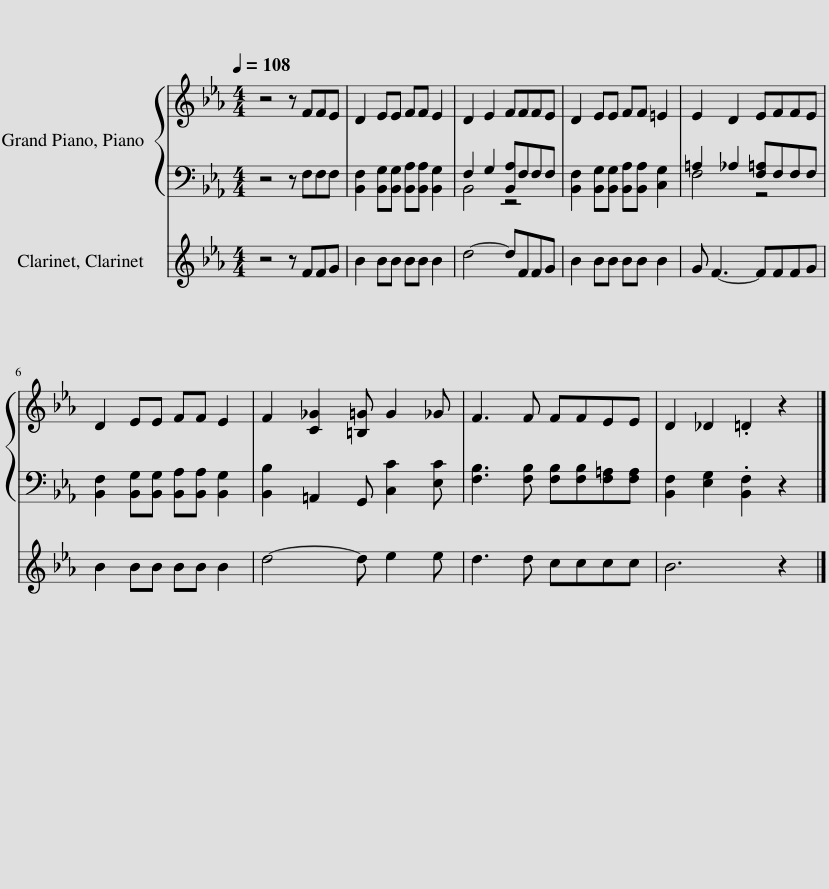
X:1
%%score { 1 | ( 2 3 ) } 4
L:1/8
Q:1/4=108
M:4/4
I:linebreak $
K:Eb
V:1 treble
V:2 bass
V:3 bass
V:4 treble
V:1
 z4 z FFE | D2 EE FF E2 | D2 E2 FFFE | D2 EE FF =E2 | E2 D2 EFFE |$ %5
 D2 EE FF E2 | F2 [C_G]2 [=B,=G] G2 _G | F3 F FFEE | D2 _D2 .=D2 z2 |] %9
V:2
 z4 z F,F,F, | [B,,F,]2 [B,,G,][B,,G,] [B,,A,][B,,A,] [B,,G,]2 | F,2 G,2 [B,,A,]F,F,F, | [B,,F,]2 [B,,G,][B,,G,] [B,,A,][B,,A,] [C,G,]2 | =A,2 _A,2 [F,=A,]F,F,F, |$ %5
 [B,,F,]2 [B,,G,][B,,G,] [B,,A,][B,,A,] [B,,G,]2 | [B,,B,]2 =A,,2 G,, [C,C]2 [E,C] | [F,B,]3 [F,B,] [F,B,][F,B,][F,=A,][F,A,] | [B,,F,]2 [E,G,]2 .[B,,F,]2 z2 |] %9
V:3
 x8 | x8 | B,,4 z4 | x8 | F,4 z4 |$ %5
 x8 | x8 | x8 | x8 |] %9
V:4
 z4 z FFG | B2 BB BB B2 | d4- dFFG | B2 BB BB B2 | G F3- FFFG |$ %5
 B2 BB BB B2 | d4- d e2 e | d3 d cccc | B6 z2 |] %9
